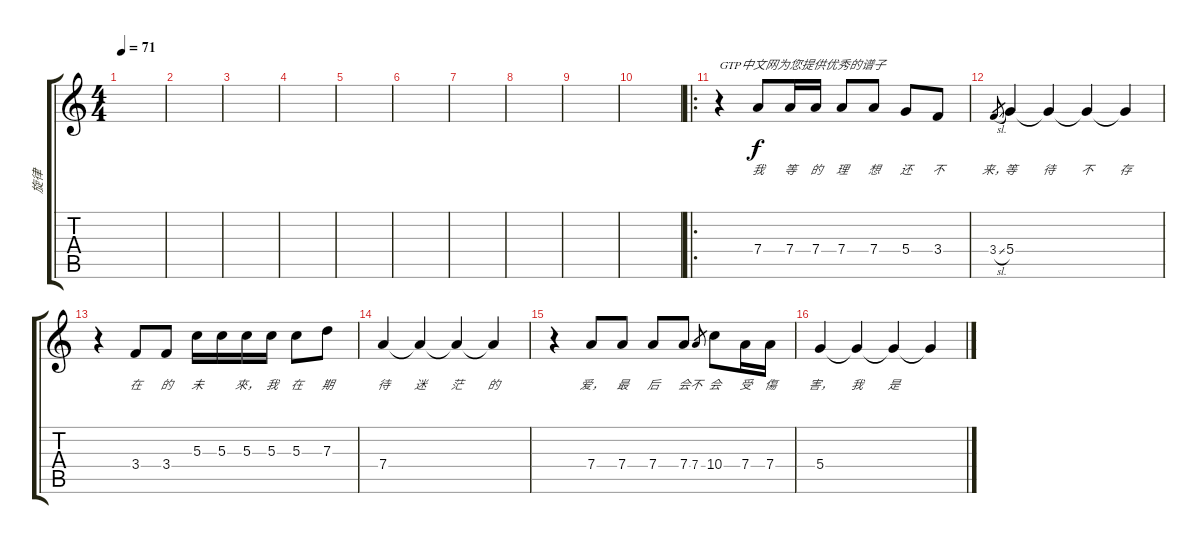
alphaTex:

\track ("旋律" "旋律") {instrument electricguitarjazz}
\staff {score tabs}
\tuning (E4 B3 G3 D3 A2 E2) {hide}
\ts (4 4)
\tempo 71
\clef g2
\ks c
|
|
|
|
|
|
|
|
|
|
\ro
r.4{txt "GTP中文网为您提供优秀的谱子"} 7.4.8{lyrics (0 "我") lyrics (1 "") lyrics (2 "") lyrics (3 "") lyrics (4 "")} 7.4.16{lyrics (0 "等") lyrics (1 "") lyrics (2 "") lyrics (3 "") lyrics (4 "")} 7.4.16{lyrics (0 "的") lyrics (1 "") lyrics (2 "") lyrics (3 "") lyrics (4 "")} 7.4.8{lyrics (0 "理") lyrics (1 "") lyrics (2 "") lyrics (3 "") lyrics (4 "")} 7.4.8{lyrics (0 "想") lyrics (1 "") lyrics (2 "") lyrics (3 "") lyrics (4 "")} 5.4.8{lyrics (0 "还") lyrics (1 "") lyrics (2 "") lyrics (3 "") lyrics (4 "")} 3.4.8{lyrics (0 "不") lyrics (1 "") lyrics (2 "") lyrics (3 "") lyrics (4 "")} |
3.4{sl}.8{lyrics (0 "来，") lyrics (1 "") lyrics (2 "") lyrics (3 "") lyrics (4 "") gr} 5.4.4{lyrics (0 "等") lyrics (1 "") lyrics (2 "") lyrics (3 "") lyrics (4 "")} 5.4{t}.4{lyrics (0 "待") lyrics (1 "") lyrics (2 "") lyrics (3 "") lyrics (4 "")} 5.4{t}.4{lyrics (0 "不") lyrics (1 "") lyrics (2 "") lyrics (3 "") lyrics (4 "")} 5.4{t}.4{lyrics (0 "存") lyrics (1 "") lyrics (2 "") lyrics (3 "") lyrics (4 "")} |
r.4 3.4.8{lyrics (0 "在") lyrics (1 "") lyrics (2 "") lyrics (3 "") lyrics (4 "")} 3.4.8{lyrics (0 "的") lyrics (1 "") lyrics (2 "") lyrics (3 "") lyrics (4 "")} 5.3.16{lyrics (0 "未") lyrics (1 "") lyrics (2 "") lyrics (3 "") lyrics (4 "")} 5.3.16{lyrics (0 "") lyrics (1 "") lyrics (2 "") lyrics (3 "") lyrics (4 "")} 5.3.16{lyrics (0 "來，") lyrics (1 "") lyrics (2 "") lyrics (3 "") lyrics (4 "")} 5.3.16{lyrics (0 "我") lyrics (1 "") lyrics (2 "") lyrics (3 "") lyrics (4 "")} 5.3.8{lyrics (0 "在") lyrics (1 "") lyrics (2 "") lyrics (3 "") lyrics (4 "")} 7.3.8{lyrics (0 "期") lyrics (1 "") lyrics (2 "") lyrics (3 "") lyrics (4 "")} |
7.4.4{lyrics (0 "待") lyrics (1 "") lyrics (2 "") lyrics (3 "") lyrics (4 "")} 7.4{t}.4{lyrics (0 "迷") lyrics (1 "") lyrics (2 "") lyrics (3 "") lyrics (4 "")} 7.4{t}.4{lyrics (0 "茫") lyrics (1 "") lyrics (2 "") lyrics (3 "") lyrics (4 "")} 7.4{t}.4{lyrics (0 "的") lyrics (1 "") lyrics (2 "") lyrics (3 "") lyrics (4 "")} |
r.4 7.4.8{lyrics (0 "爱，") lyrics (1 "") lyrics (2 "") lyrics (3 "") lyrics (4 "")} 7.4.8{lyrics (0 "最") lyrics (1 "") lyrics (2 "") lyrics (3 "") lyrics (4 "")} 7.4.8{lyrics (0 "后") lyrics (1 "") lyrics (2 "") lyrics (3 "") lyrics (4 "")} 7.4.8{lyrics (0 "会") lyrics (1 "") lyrics (2 "") lyrics (3 "") lyrics (4 "")} 7.4.8{lyrics (0 "不") lyrics (1 "") lyrics (2 "") lyrics (3 "") lyrics (4 "") gr} 10.4.8{lyrics (0 "会") lyrics (1 "") lyrics (2 "") lyrics (3 "") lyrics (4 "")} 7.4.16{lyrics (0 "受") lyrics (1 "") lyrics (2 "") lyrics (3 "") lyrics (4 "")} 7.4.16{lyrics (0 "傷") lyrics (1 "") lyrics (2 "") lyrics (3 "") lyrics (4 "")} |
5.4.4{lyrics (0 "害，") lyrics (1 "") lyrics (2 "") lyrics (3 "") lyrics (4 "")} 5.4{t}.4{lyrics (0 "我") lyrics (1 "") lyrics (2 "") lyrics (3 "") lyrics (4 "")} 5.4{t}.4{lyrics (0 "是") lyrics (1 "") lyrics (2 "") lyrics (3 "") lyrics (4 "")} 5.4{t}.4{lyrics (0 "") lyrics (1 "") lyrics (2 "") lyrics (3 "") lyrics (4 "")}
